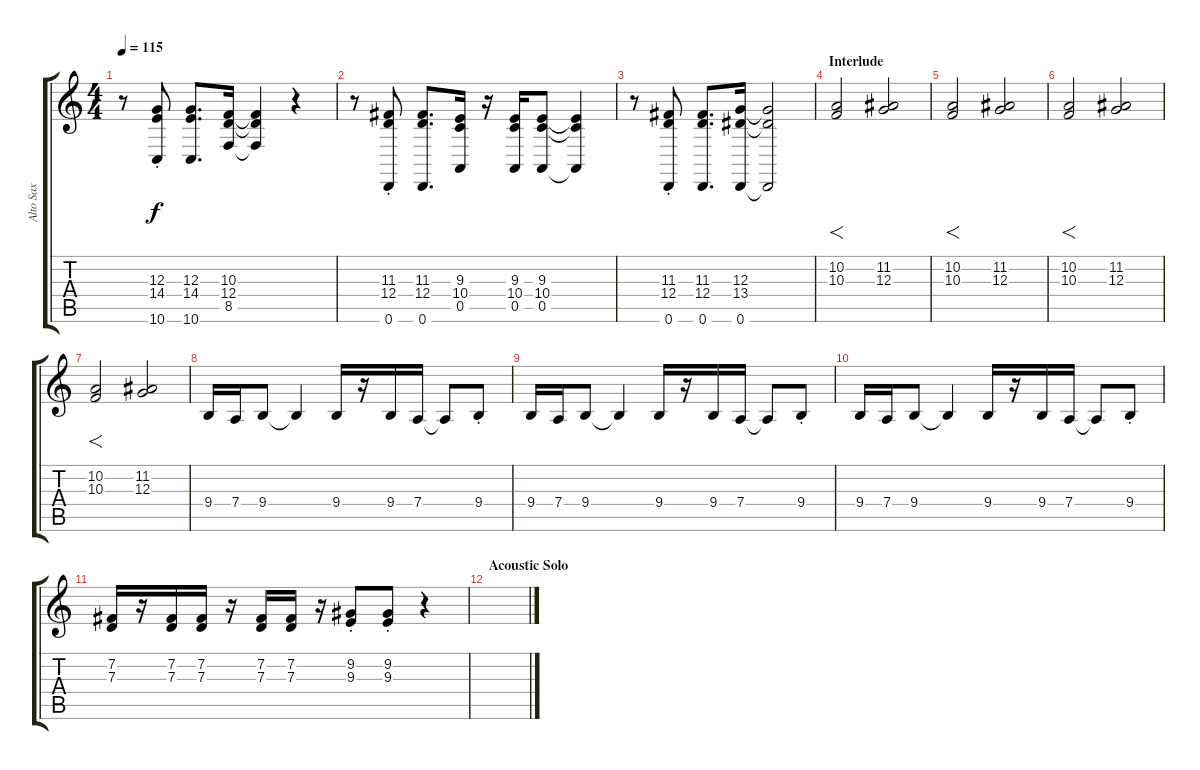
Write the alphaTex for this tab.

\track ("Alto Sax" "Alto Sax") {instrument altosax}
\staff {score tabs}
\tuning (E4 B3 G3 D3 A2 D2) {hide}
\ts (4 4)
\tempo 115
\clef g2
\ks c
r.8{dy f} (12.3 14.4 10.6{st}).8 (12.3 14.4 10.6).8{d} (10.3 12.4 8.5).16 (10.3{t} 12.4{t} 8.5{t}).4 r.4 |
r.8 (11.3 12.4 0.6{st}).8 (11.3 12.4 0.6).8{d} (9.3 10.4 0.5).16 r.16 (9.3 10.4 0.5).16 (9.3 10.4 0.5).8 (9.3{t} 10.4{t} 0.5{t}).4 |
r.8 (11.3 12.4 0.6{st}).8 (11.3 12.4 0.6).8{d} (12.3 13.4 0.6).16 (12.3{t} 13.4{t} 0.6{t}).2 |
\section ("" "Interlude")
(10.2 10.3).2{f} (11.2 12.3).2{volume 6} |
(10.2 10.3).2{f volume 13} (11.2 12.3).2{volume 6} |
(10.2 10.3).2{f volume 13} (11.2 12.3).2{volume 6} |
(10.2 10.3).2{f volume 13} (11.2 12.3).2{volume 6} |
9.4.16{volume 13} 7.4.16 9.4.8 9.4{t}.4 9.4.16 r.16 9.4.16 7.4.16 7.4{t}.8 9.4{st}.8 |
9.4.16 7.4.16 9.4.8 9.4{t}.4 9.4.16 r.16 9.4.16 7.4.16 7.4{t}.8 9.4{st}.8 |
9.4.16 7.4.16 9.4.8 9.4{t}.4 9.4.16 r.16 9.4.16 7.4.16 7.4{t}.8 9.4{st}.8 |
(7.2 7.3).16 r.16 (7.2 7.3).16 (7.2 7.3).16 r.16 (7.2 7.3).16 (7.2 7.3).16 r.16 (9.2{st} 9.3).8 (9.2{st} 9.3).8 r.4 |
\section ("" "Acoustic Solo")
